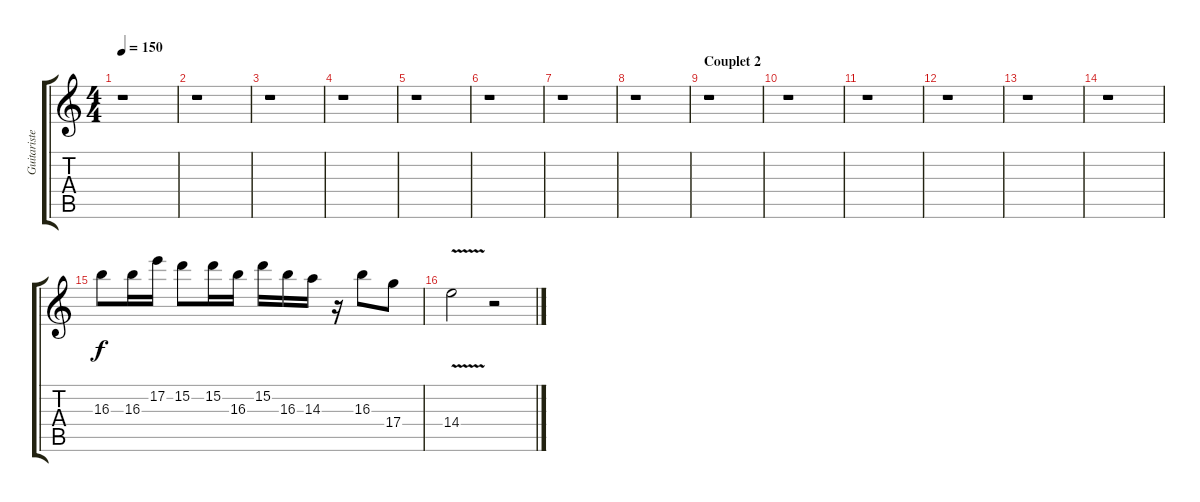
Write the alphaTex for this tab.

\track ("Guitariste soliste" "Guitariste") {instrument distortionguitar}
\staff {score tabs}
\tuning (E4 B3 G3 D3 A2 E2) {hide}
\ts (4 4)
\tempo 150
\clef g2
\ks c
r.1{dy mp} |
r.1 |
r.1 |
r.1 |
r.1 |
r.1 |
r.1 |
r.1 |
\section ("" "Couplet 2")
r.1 |
r.1 |
r.1 |
r.1 |
r.1 |
r.1 |
16.3.8{dy f} 16.3.16 17.2.16 15.2.8 15.2.16 16.3.16 15.2.16 16.3.16 14.3.16 r.16 16.3.8 17.4.8 |
14.4{v}.2 r.2
